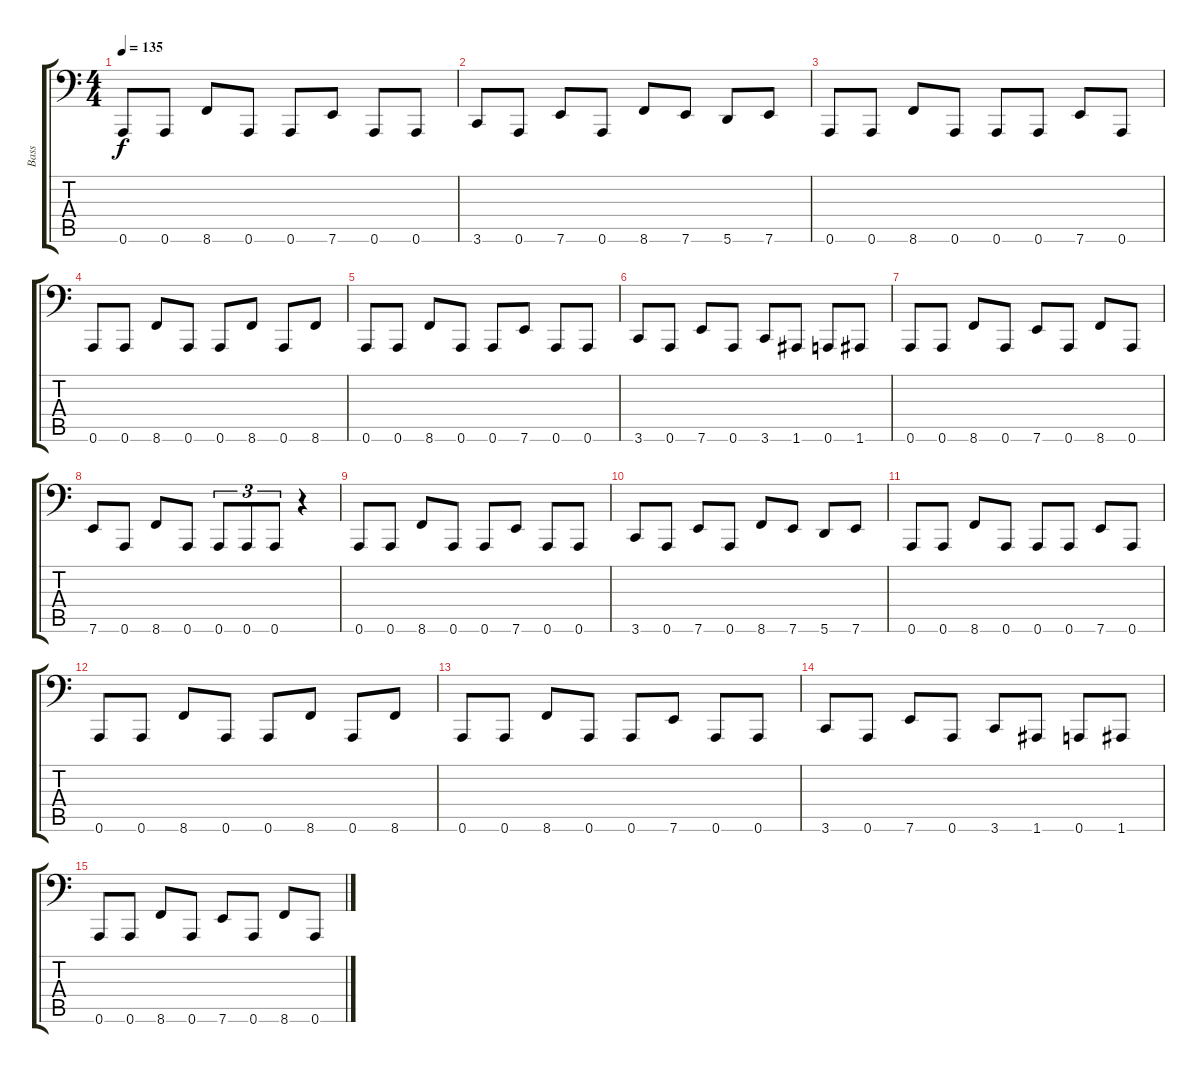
\track ("Bass" "Bass") {instrument electricbasspick}
\staff {score tabs}
\tuning (B2 Gb2 D2 A1 E1 A0) {hide}
\ts (4 4)
\tempo 135
\clef f4
\ks c
0.6.8{dy f} 0.6.8 8.6.8 0.6.8 0.6.8 7.6.8 0.6.8 0.6.8 |
3.6.8 0.6.8 7.6.8 0.6.8 8.6.8 7.6.8 5.6.8 7.6.8 |
0.6.8 0.6.8 8.6.8 0.6.8 0.6.8 0.6.8 7.6.8 0.6.8 |
0.6.8 0.6.8 8.6.8 0.6.8 0.6.8 8.6.8 0.6.8 8.6.8 |
0.6.8 0.6.8 8.6.8 0.6.8 0.6.8 7.6.8 0.6.8 0.6.8 |
3.6.8 0.6.8 7.6.8 0.6.8 3.6.8 1.6.8 0.6.8 1.6.8 |
0.6.8 0.6.8 8.6.8 0.6.8 7.6.8 0.6.8 8.6.8 0.6.8 |
7.6.8 0.6.8 8.6.8 0.6.8 0.6.8{tu (3 2)} 0.6.8{tu (3 2)} 0.6.8{tu (3 2)} r.4 |
0.6.8 0.6.8 8.6.8 0.6.8 0.6.8 7.6.8 0.6.8 0.6.8 |
3.6.8 0.6.8 7.6.8 0.6.8 8.6.8 7.6.8 5.6.8 7.6.8 |
0.6.8 0.6.8 8.6.8 0.6.8 0.6.8 0.6.8 7.6.8 0.6.8 |
0.6.8 0.6.8 8.6.8 0.6.8 0.6.8 8.6.8 0.6.8 8.6.8 |
0.6.8 0.6.8 8.6.8 0.6.8 0.6.8 7.6.8 0.6.8 0.6.8 |
3.6.8 0.6.8 7.6.8 0.6.8 3.6.8 1.6.8 0.6.8 1.6.8 |
0.6.8 0.6.8 8.6.8 0.6.8 7.6.8 0.6.8 8.6.8 0.6.8
